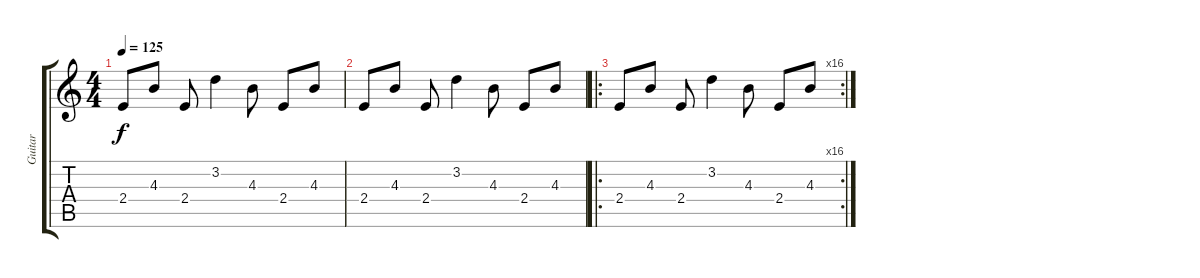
\track ("Guitar" "Guitar") {instrument overdrivenguitar}
\staff {score tabs}
\tuning (E4 B3 G3 D3 A2 E2) {hide}
\ts (4 4)
\tempo 125
\clef g2
\ks c
2.4.8{dy f} 4.3.8 2.4.8 3.2.4 4.3.8 2.4.8 4.3.8 |
2.4.8 4.3.8 2.4.8 3.2.4 4.3.8 2.4.8 4.3.8 |
\ro
\rc 16
2.4.8 4.3.8 2.4.8 3.2.4 4.3.8 2.4.8 4.3.8
